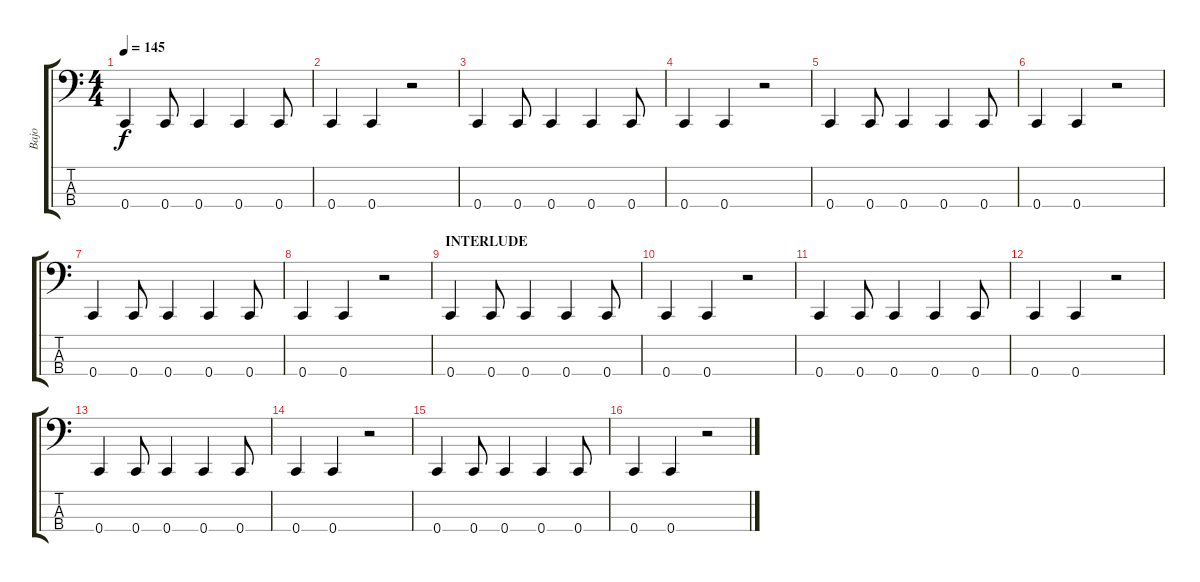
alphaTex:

\track ("Bajo" "Bajo") {instrument electricbassfinger}
\staff {score tabs}
\tuning (Eb2 Bb1 F1 C1) {hide}
\ts (4 4)
\tempo 145
\clef f4
\ks c
0.4.4{dy f} 0.4.8 0.4.4 0.4.4 0.4.8 |
0.4.4 0.4.4 r.2 |
0.4.4 0.4.8 0.4.4 0.4.4 0.4.8 |
0.4.4 0.4.4 r.2 |
0.4.4 0.4.8 0.4.4 0.4.4 0.4.8 |
0.4.4 0.4.4 r.2 |
0.4.4 0.4.8 0.4.4 0.4.4 0.4.8 |
0.4.4 0.4.4 r.2 |
\section ("" "INTERLUDE")
0.4.4 0.4.8 0.4.4 0.4.4 0.4.8 |
0.4.4 0.4.4 r.2 |
0.4.4 0.4.8 0.4.4 0.4.4 0.4.8 |
0.4.4 0.4.4 r.2 |
0.4.4 0.4.8 0.4.4 0.4.4 0.4.8 |
0.4.4 0.4.4 r.2 |
0.4.4 0.4.8 0.4.4 0.4.4 0.4.8 |
0.4.4 0.4.4 r.2
